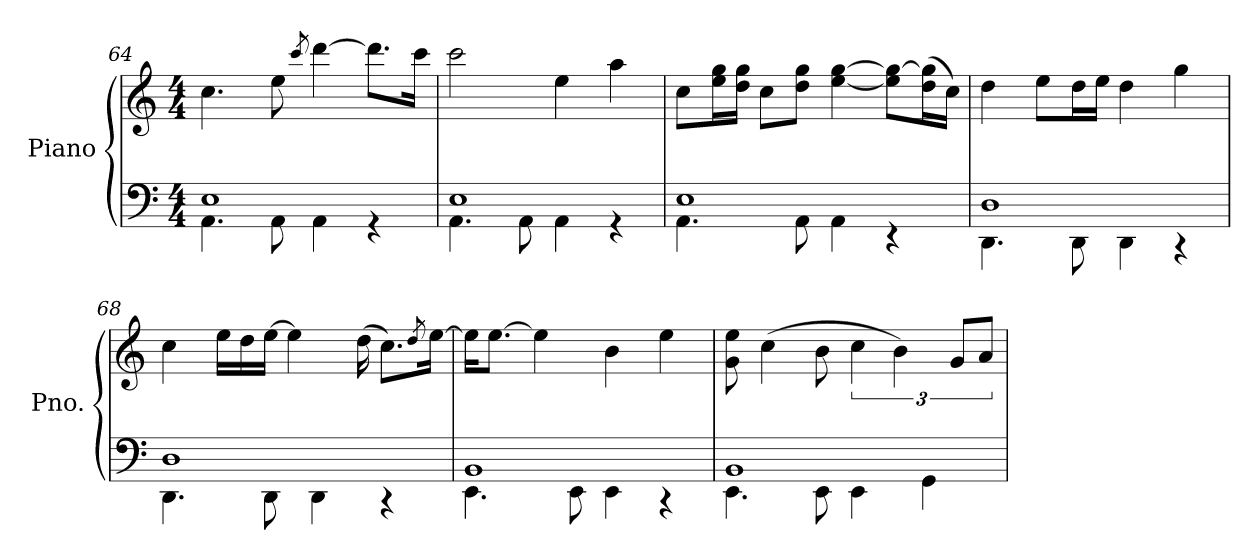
**kern	**kern
*part1	*part1
*staff2	*staff1
*I"Piano	*
*I'Pno.	*
*clefF4	*clefG2
*k[]	*k[]
*M4/4	*M4/4
=64	=64
*^	*
1E	4.AA\	4.cc\
.	8AA\	8ee\
.	.	8qccc/
.	4AA\	[4ddd\
.	4r	8.ddd\L]
.	.	16ccc\Jk
=65	=65	=65
1E	4.AA\	2ccc\
.	8AA\	.
.	4AA\	4ee\
.	4r	4aa\
!!LO:LB:g=z
=66	=66	=66
1E	4.AA\	8cc\L
.	.	16ee\ 16gg\L
.	.	16dd\ 16gg\JJ
.	.	8cc\L
.	8AA\	8dd\ 8gg\J
.	4AA\	[4ee\ [4gg\
.	4r	8ee\] 8gg\_L
.	.	(>16dd\ 16gg\]L
.	.	16cc\JJ)
=67	=67	=67
1D	4.DD\	4dd\
.	.	8ee\L
.	8DD\	16dd\L
.	.	16ee\JJ
.	4DD\	4dd\
.	4r	4gg\
=68	=68	=68
1D	4.DD\	4cc\
.	.	16ee\LL
.	.	16dd\
.	8DD\	[16ee\JJ
.	.	4ee\]
.	4DD\	.
.	.	(>16dd\
.	4r	8.cc\L)
.	.	8qdd/
.	.	[16ee\Jk
!!LO:LB:g=z
=69	=69	=69
1BB	4.EE\	16ee\KL]
.	.	[8.ee\J
.	.	4ee\]
.	8EE\	.
.	4EE\	4b\
.	4r	4ee\
=70	=70	=70
1BB	4.EE\	8g\ 8ee\
.	.	(>4cc\
.	8EE\	8b\
.	4EE\	6cc\
.	.	6b\)
.	4GG\	.
.	.	12g/L
.	.	12a/J
*v	*v	*
=	=
*-	*-
